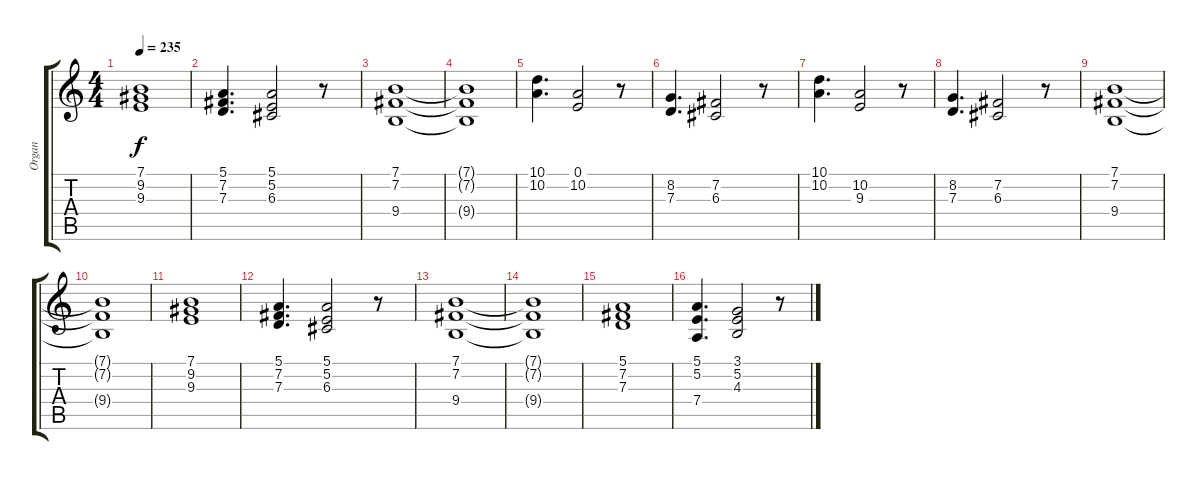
\track ("Organ" "Organ") {instrument lead2sawtooth}
\staff {score tabs}
\tuning (E4 B3 G3 D3 A2 E2) {hide}
\ts (4 4)
\tempo 235
\clef g2
\ks c
(7.1 9.2 9.3).1{dy f} |
(5.1 7.2 7.3).4{d} (5.1 5.2 6.3).2 r.8 |
(7.1 7.2 9.4).1 |
(7.1{t} 7.2{t} 9.4{t}).1 |
(10.1 10.2).4{d} (0.1 10.2).2 r.8 |
(8.2 7.3).4{d} (7.2 6.3).2 r.8 |
(10.1 10.2).4{d} (10.2 9.3).2 r.8 |
(8.2 7.3).4{d} (7.2 6.3).2 r.8 |
(7.1 7.2 9.4).1 |
(7.1{t} 7.2{t} 9.4{t}).1 |
(7.1 9.2 9.3).1 |
(5.1 7.2 7.3).4{d} (5.1 5.2 6.3).2 r.8 |
(7.1 7.2 9.4).1 |
(7.1{t} 7.2{t} 9.4{t}).1 |
(5.1 7.2 7.3).1 |
(5.1 5.2 7.4).4{d} (3.1 5.2 4.3).2 r.8
